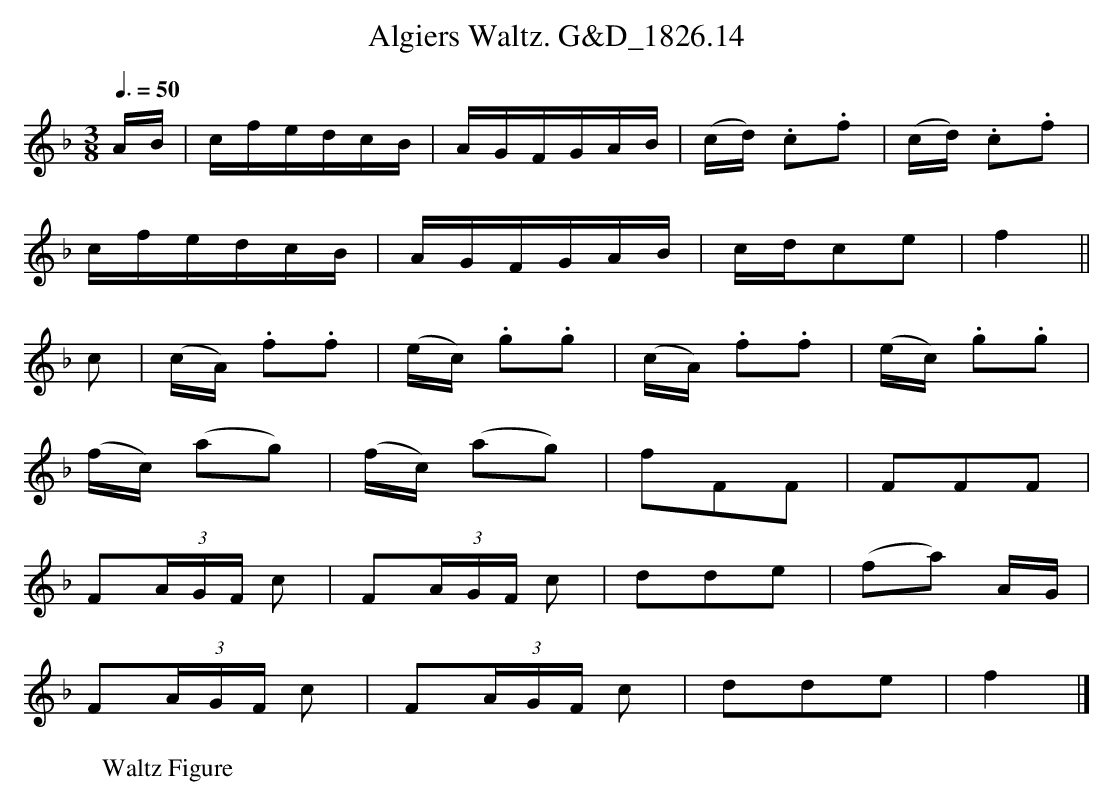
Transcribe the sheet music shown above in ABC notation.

X:1
T:Algiers Waltz. G&D_1826.14
M:3/8
L:1/16
Q:3/8=50
W: Waltz Figure
K:F
AB | cfedcB | AGFGAB | (cd) .c2.f2 | (cd) .c2.f2 |
cfedcB | AGFGAB | cdc2e2 | f4 ||
c2 |(cA) .f2.f2 | (ec) .g2.g2 | (cA) .f2.f2 | (ec) .g2.g2 |
(fc) (a2g2) | (fc) (a2g2) | f2F2F2 | F2F2F2 |
F2(3AGF c2 | F2(3AGF c2 | d2d2e2 | (f2a2) AG |
F2(3AGF c2 | F2(3AGF c2 | d2d2e2 | f4 |]
